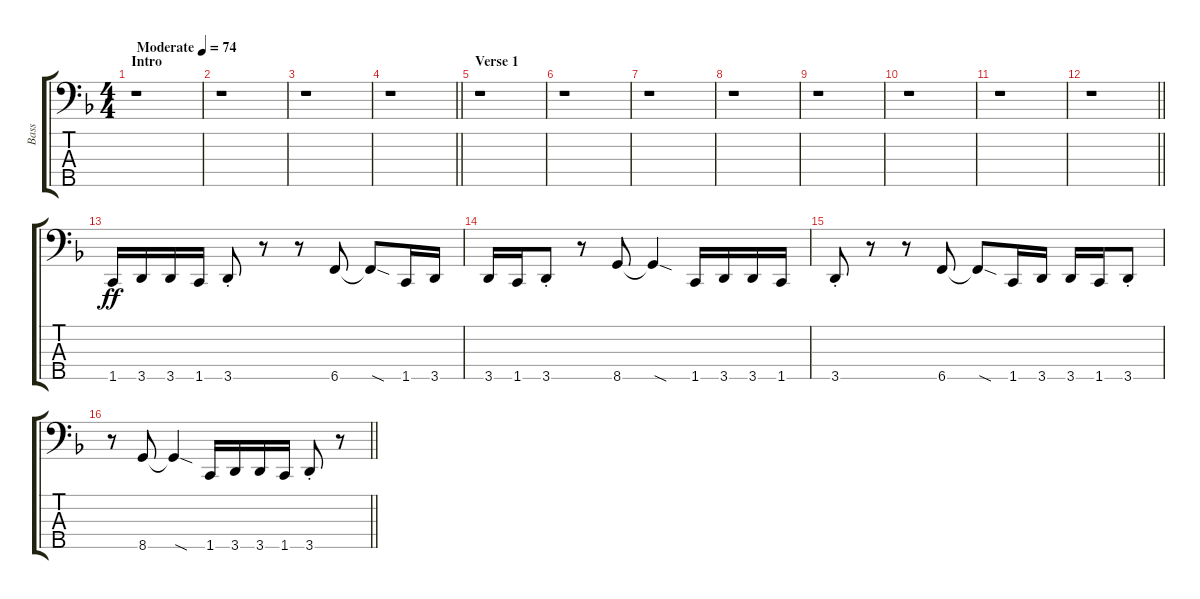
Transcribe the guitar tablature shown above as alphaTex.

\track ("Bass" "Bass") {instrument electricbassfinger}
\staff {score tabs}
\tuning (G2 D2 A1 E1 B0) {hide}
\ts (4 4)
\section ("" "Intro")
\tempo (74 "Moderate")
\clef f4
\ks f
r.1{dy ff instrument electricbassfinger} |
r.1 |
r.1 |
\barLineRight lightlight
r.1 |
\section ("" "Verse 1")
r.1 |
r.1 |
r.1 |
r.1 |
r.1 |
r.1 |
r.1 |
\barLineRight lightlight
r.1 |
1.5.16 3.5.16 3.5.16 1.5.16 3.5{st}.8 r.8 r.8 6.5.8 6.5{sod t}.8 1.5.16 3.5.16 |
3.5.16 1.5.16 3.5{st}.8 r.8 8.5.8 8.5{sod t}.4 1.5.16 3.5.16 3.5.16 1.5.16 |
3.5{st}.8 r.8 r.8 6.5.8 6.5{sod t}.8 1.5.16 3.5.16 3.5.16 1.5.16 3.5{st}.8 |
\barLineRight lightlight
r.8 8.5.8 8.5{sod t}.4 1.5.16 3.5.16 3.5.16 1.5.16 3.5{st}.8 r.8
